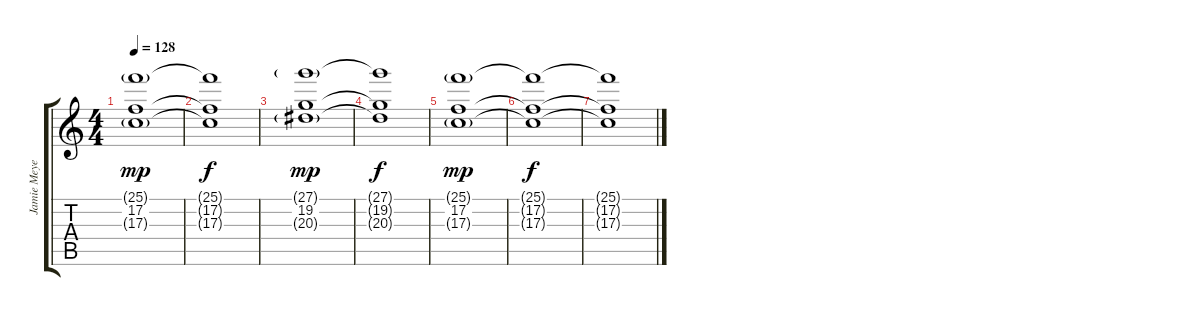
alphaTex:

\track ("Jamie Meyer" "Jamie Meye") {instrument stringensemble2}
\staff {score tabs}
\tuning (E4 C4 G3 C3 G2 C2) {hide}
\ts (4 4)
\tempo 128
\clef g2
\ks c
(25.1{g} 17.2 17.3{g}).1{dy mp} |
(25.1{t} 17.2{t} 17.3{t}).1{dy f} |
(27.1{g} 19.2 20.3{g}).1{dy mp} |
(27.1{t} 19.2{t} 20.3{t}).1{dy f} |
(25.1{g} 17.2 17.3{g}).1{dy mp} |
(25.1{t} 17.2{t} 17.3{t}).1{dy f} |
(25.1{t} 17.2{t} 17.3{t}).1
